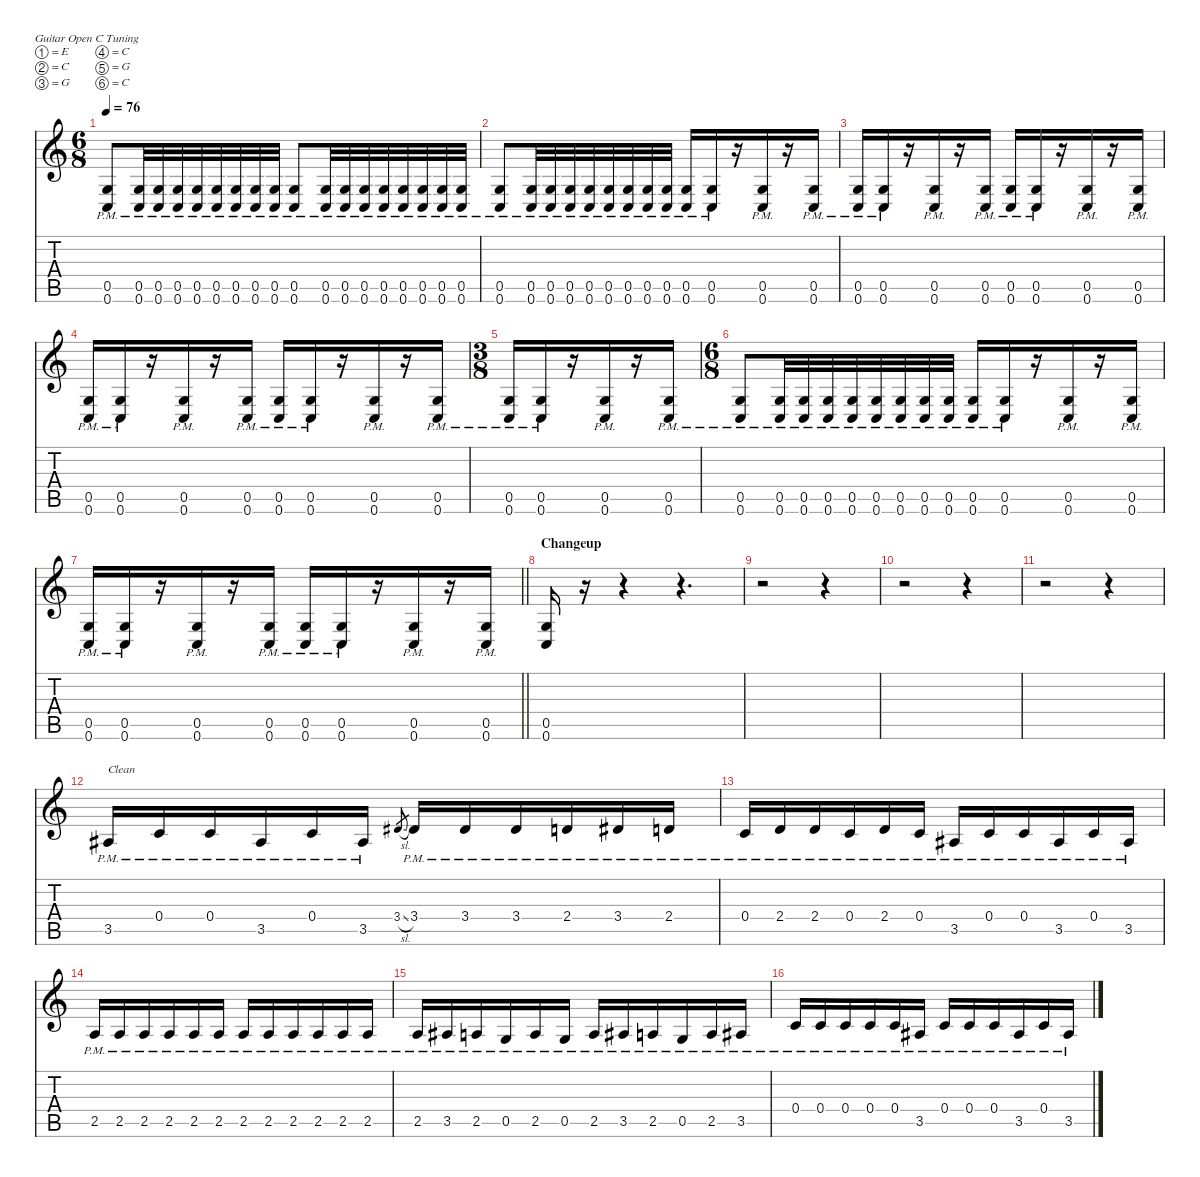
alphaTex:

\defaultSystemsLayout 4
\hideDynamics
\bracketExtendMode nobrackets
\singleTrackTrackNamePolicy hidden
\multiTrackTrackNamePolicy hidden
\firstSystemTrackNameMode fullname
\firstSystemTrackNameOrientation horizontal
\otherSystemsTrackNameOrientation horizontal
\track ("Guitar 1" "dist.guit.") {instrument distortionguitar}
\staff {score tabs}
\tuning (E4 C4 G3 C3 G2 C2)
\ts (6 8)
\tempo 76
\clef g2
\ks c
(0.5{pm} 0.6{pm}).8{dy f beam Up} (0.5{pm} 0.6).32{beam Up} (0.5{pm} 0.6{pm}).32{beam Up} (0.5{pm} 0.6{pm}).32{beam Up} (0.5{pm} 0.6{pm}).32{beam Up} (0.5{pm} 0.6).32{beam Up} (0.5{pm} 0.6{pm}).32{beam Up} (0.5{pm} 0.6{pm}).32{beam Up} (0.5{pm} 0.6{pm}).32{beam Up} (0.5{pm} 0.6{pm}).8{beam Up} (0.5{pm} 0.6{pm}).32{beam Up} (0.5{pm} 0.6{pm}).32{beam Up} (0.5{pm} 0.6{pm}).32{beam Up} (0.5{pm} 0.6{pm}).32{beam Up} (0.5{pm} 0.6{pm}).32{beam Up} (0.5{pm} 0.6{pm}).32{beam Up} (0.5{pm} 0.6{pm}).32{beam Up} (0.5{pm} 0.6{pm}).32{beam Up} |
(0.5{pm} 0.6{pm}).8{beam Up} (0.5{pm} 0.6).32{beam Up} (0.5{pm} 0.6{pm}).32{beam Up} (0.5{pm} 0.6{pm}).32{beam Up} (0.5{pm} 0.6{pm}).32{beam Up} (0.5{pm} 0.6).32{beam Up} (0.5{pm} 0.6{pm}).32{beam Up} (0.5{pm} 0.6{pm}).32{beam Up} (0.5{pm} 0.6{pm}).32{beam Up} (0.5{pm} 0.6{pm}).16{beam Up} (0.5{pm} 0.6{pm}).16{beam Up} r.16{beam Up} (0.5{pm} 0.6{pm}).16{beam Up} r.16{beam Up} (0.5{pm} 0.6{pm}).16{beam Up} |
(0.5{pm} 0.6{pm}).16{beam Up} (0.5{pm} 0.6{pm}).16{beam Up} r.16{beam Up} (0.5{pm} 0.6{pm}).16{beam Up} r.16{beam Up} (0.5{pm} 0.6{pm}).16{beam Up} (0.5{pm} 0.6{pm}).16{beam Up} (0.5{pm} 0.6{pm}).16{beam Up} r.16{beam Up} (0.5{pm} 0.6{pm}).16{beam Up} r.16{beam Up} (0.5{pm} 0.6{pm}).16{beam Up} |
(0.5{pm} 0.6{pm}).16{beam Up} (0.5{pm} 0.6{pm}).16{beam Up} r.16{beam Up} (0.5{pm} 0.6{pm}).16{beam Up} r.16{beam Up} (0.5{pm} 0.6{pm}).16{beam Up} (0.5{pm} 0.6{pm}).16{beam Up} (0.5{pm} 0.6{pm}).16{beam Up} r.16{beam Up} (0.5{pm} 0.6{pm}).16{beam Up} r.16{beam Up} (0.5{pm} 0.6{pm}).16{beam Up} |
\ts (3 8)
\beaming (8 3)
(0.5{pm} 0.6{pm}).16{beam Up} (0.5{pm} 0.6{pm}).16{beam Up} r.16{beam Up} (0.5{pm} 0.6{pm}).16{beam Up} r.16{beam Up} (0.5{pm} 0.6{pm}).16{beam Up} |
\ts (6 8)
\beaming (8 3 3)
(0.5{pm} 0.6{pm}).8{beam Up} (0.5{pm} 0.6).32{beam Up} (0.5{pm} 0.6{pm}).32{beam Up} (0.5{pm} 0.6{pm}).32{beam Up} (0.5{pm} 0.6{pm}).32{beam Up} (0.5{pm} 0.6).32{beam Up} (0.5{pm} 0.6{pm}).32{beam Up} (0.5{pm} 0.6{pm}).32{beam Up} (0.5{pm} 0.6{pm}).32{beam Up} (0.5{pm} 0.6{pm}).16{beam Up} (0.5{pm} 0.6{pm}).16{beam Up} r.16{beam Up} (0.5{pm} 0.6{pm}).16{beam Up} r.16{beam Up} (0.5{pm} 0.6{pm}).16{beam Up} |
\barLineRight lightlight
(0.5{pm} 0.6{pm}).16{beam Up} (0.5{pm} 0.6{pm}).16{beam Up} r.16{beam Up} (0.5{pm} 0.6{pm}).16{beam Up} r.16{beam Up} (0.5{pm} 0.6{pm}).16{beam Up} (0.5{pm} 0.6{pm}).16{beam Up} (0.5{pm} 0.6{pm}).16{beam Up} r.16{beam Up} (0.5{pm} 0.6{pm}).16{beam Up} r.16{beam Up} (0.5{pm} 0.6{pm}).16{beam Up} |
\section ("" "Changeup")
(0.5 0.6).16{beam Up} r.16{beam Up} r.4{beam Up} r.4{d beam Up} |
r.2{beam Down} r.4{beam Down} |
r.2{beam Down} r.4{beam Down} |
r.2{beam Down} r.4{beam Down} |
3.5{pm acc #}.16{txt "Clean" instrument electricguitarmuted beam Up} 0.4{pm}.16{beam Up} 0.4{pm}.16{beam Up} 3.5{pm acc #}.16{beam Up} 0.4{pm}.16{beam Up} 3.5{pm acc #}.16{beam Up} 3.4{sl acc #}.8{gr dy mf beam Up} 3.4{pm acc #}.16{dy f beam Up} 3.4{pm acc #}.16{beam Up} 3.4{pm acc #}.16{beam Up} 2.4{pm}.16{beam Up} 3.4{pm acc #}.16{beam Up} 2.4{pm}.16{beam Up} |
0.4{pm}.16{beam Up} 2.4{pm}.16{beam Up} 2.4{pm}.16{beam Up} 0.4{pm}.16{beam Up} 2.4{pm}.16{beam Up} 0.4{pm}.16{beam Up} 3.5{pm acc #}.16{beam Up} 0.4{pm}.16{beam Up} 0.4{pm}.16{beam Up} 3.5{pm acc #}.16{beam Up} 0.4{pm}.16{beam Up} 3.5{pm acc #}.16{beam Up} |
2.5{pm}.16{beam Up} 2.5{pm}.16{beam Up} 2.5{pm}.16{beam Up} 2.5{pm}.16{beam Up} 2.5{pm}.16{beam Up} 2.5{pm}.16{beam Up} 2.5{pm}.16{beam Up} 2.5{pm}.16{beam Up} 2.5{pm}.16{beam Up} 2.5{pm}.16{beam Up} 2.5{pm}.16{beam Up} 2.5{pm}.16{beam Up} |
2.5{pm}.16{beam Up} 3.5{pm acc #}.16{beam Up} 2.5{pm}.16{beam Up} 0.5{pm}.16{beam Up} 2.5{pm}.16{beam Up} 0.5{pm}.16{beam Up} 2.5{pm}.16{beam Up} 3.5{pm acc #}.16{beam Up} 2.5{pm}.16{beam Up} 0.5{pm}.16{beam Up} 2.5{pm}.16{beam Up} 3.5{pm acc #}.16{beam Up} |
0.4{pm}.16{beam Up} 0.4{pm}.16{beam Up} 0.4{pm}.16{beam Up} 0.4{pm}.16{beam Up} 0.4{pm}.16{beam Up} 3.5{pm acc #}.16{beam Up} 0.4{pm}.16{beam Up} 0.4{pm}.16{beam Up} 0.4{pm}.16{beam Up} 3.5{pm acc #}.16{beam Up} 0.4{pm}.16{beam Up} 3.5{pm acc #}.16{beam Up}
